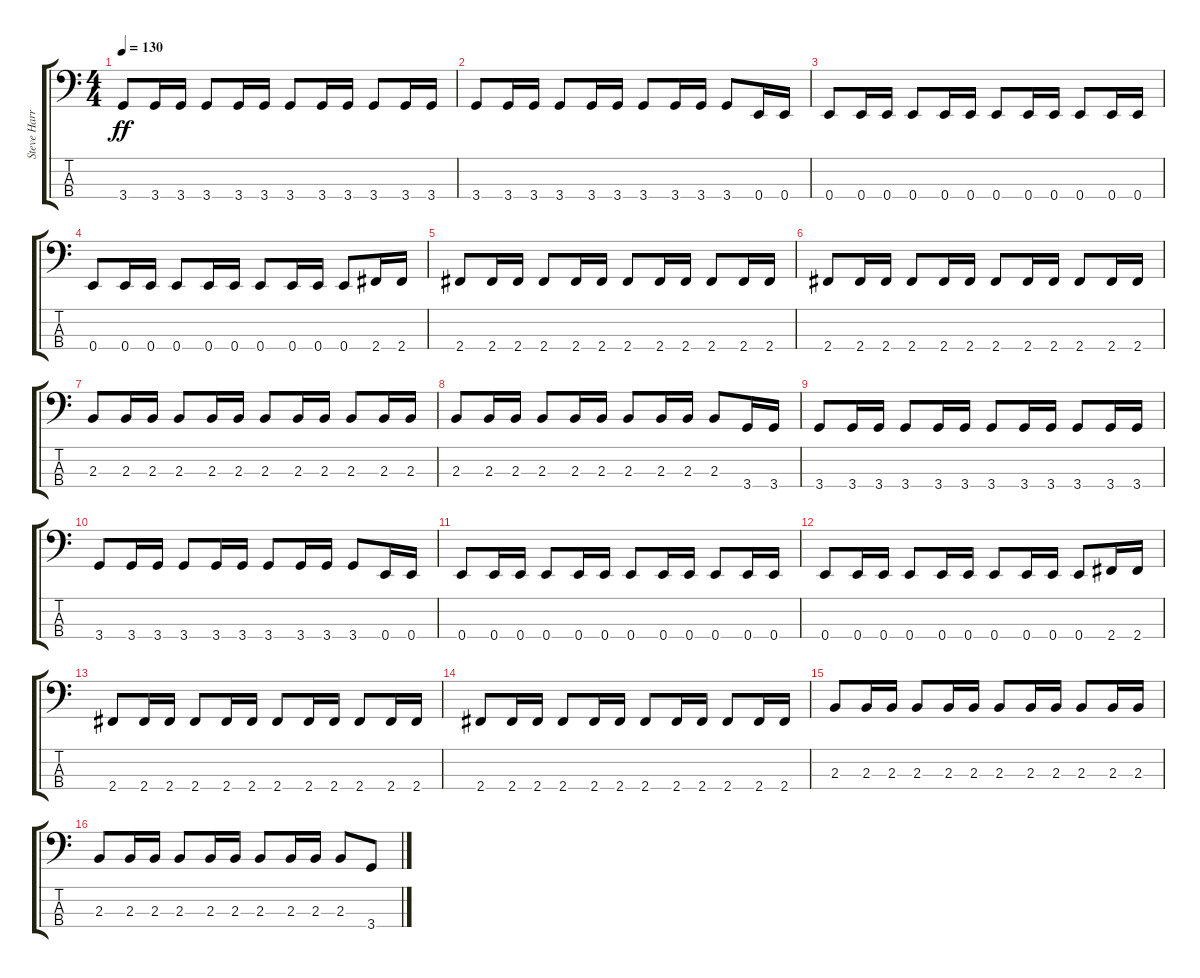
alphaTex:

\track ("Steve Harris" "Steve Harr") {instrument electricbassfinger}
\staff {score tabs}
\tuning (G2 D2 A1 E1) {hide}
\ts (4 4)
\tempo 130
\clef f4
\ks c
3.4.8{dy ff} 3.4.16 3.4.16 3.4.8 3.4.16 3.4.16 3.4.8 3.4.16 3.4.16 3.4.8 3.4.16 3.4.16 |
3.4.8 3.4.16 3.4.16 3.4.8 3.4.16 3.4.16 3.4.8 3.4.16 3.4.16 3.4.8 0.4.16 0.4.16 |
0.4.8 0.4.16 0.4.16 0.4.8 0.4.16 0.4.16 0.4.8 0.4.16 0.4.16 0.4.8 0.4.16 0.4.16 |
0.4.8 0.4.16 0.4.16 0.4.8 0.4.16 0.4.16 0.4.8 0.4.16 0.4.16 0.4.8 2.4.16 2.4.16 |
2.4.8 2.4.16 2.4.16 2.4.8 2.4.16 2.4.16 2.4.8 2.4.16 2.4.16 2.4.8 2.4.16 2.4.16 |
2.4.8 2.4.16 2.4.16 2.4.8 2.4.16 2.4.16 2.4.8 2.4.16 2.4.16 2.4.8 2.4.16 2.4.16 |
2.3.8 2.3.16 2.3.16 2.3.8 2.3.16 2.3.16 2.3.8 2.3.16 2.3.16 2.3.8 2.3.16 2.3.16 |
2.3.8 2.3.16 2.3.16 2.3.8 2.3.16 2.3.16 2.3.8 2.3.16 2.3.16 2.3.8 3.4.16 3.4.16 |
3.4.8 3.4.16 3.4.16 3.4.8 3.4.16 3.4.16 3.4.8 3.4.16 3.4.16 3.4.8 3.4.16 3.4.16 |
3.4.8 3.4.16 3.4.16 3.4.8 3.4.16 3.4.16 3.4.8 3.4.16 3.4.16 3.4.8 0.4.16 0.4.16 |
0.4.8 0.4.16 0.4.16 0.4.8 0.4.16 0.4.16 0.4.8 0.4.16 0.4.16 0.4.8 0.4.16 0.4.16 |
0.4.8 0.4.16 0.4.16 0.4.8 0.4.16 0.4.16 0.4.8 0.4.16 0.4.16 0.4.8 2.4.16 2.4.16 |
2.4.8 2.4.16 2.4.16 2.4.8 2.4.16 2.4.16 2.4.8 2.4.16 2.4.16 2.4.8 2.4.16 2.4.16 |
2.4.8 2.4.16 2.4.16 2.4.8 2.4.16 2.4.16 2.4.8 2.4.16 2.4.16 2.4.8 2.4.16 2.4.16 |
2.3.8 2.3.16 2.3.16 2.3.8 2.3.16 2.3.16 2.3.8 2.3.16 2.3.16 2.3.8 2.3.16 2.3.16 |
2.3.8 2.3.16 2.3.16 2.3.8 2.3.16 2.3.16 2.3.8 2.3.16 2.3.16 2.3.8 3.4.8
